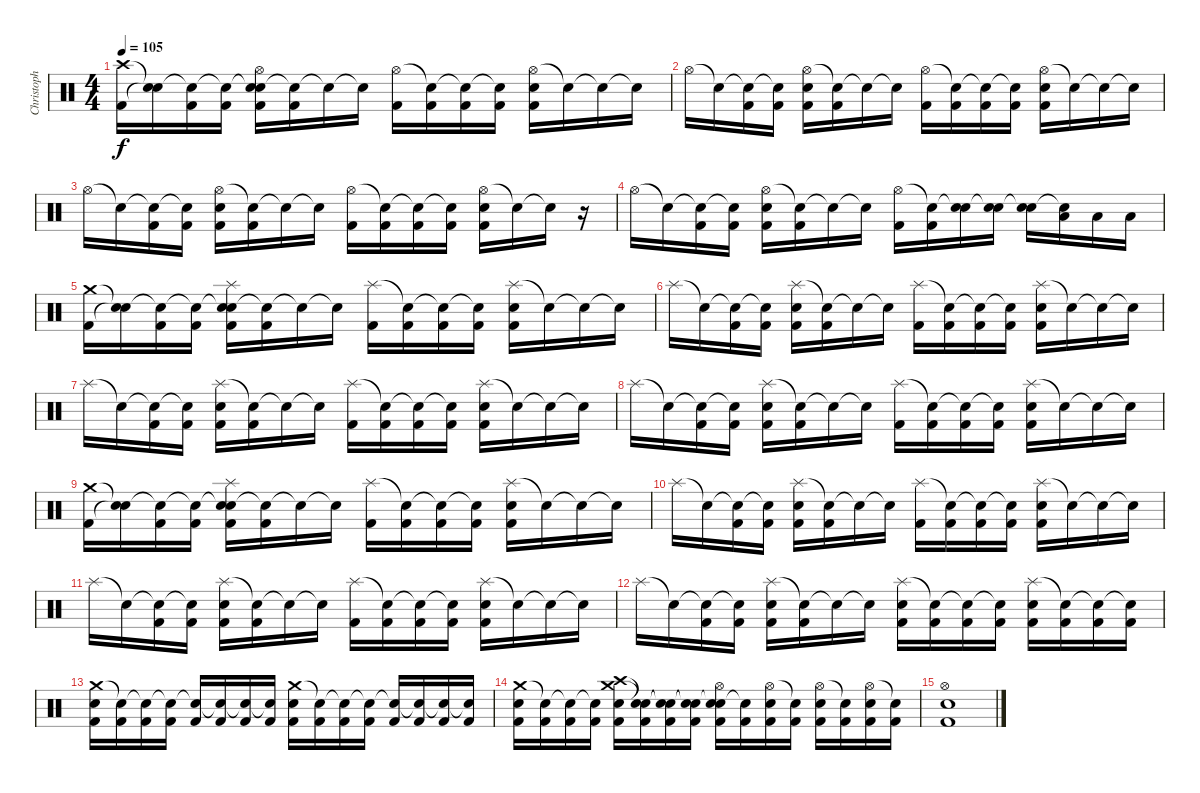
\track ("Christoph" "Christoph") {instrument percussion}
\staff {score}
\articulation defaults
\ts (4 4)
\tempo 105
\clef neutral
\ks c
("Crash high (hit)" "Kick (hit) 2").16{dy f} ("Snare (hit)"{t} "Snare (hit)"{t}).16 ("Snare (hit)"{t} "Kick (hit) 2").16 ("Snare (hit)"{t} "Kick (hit) 2").16 ("Snare (hit)"{t} "Hi-Hat (open)" "Snare (hit) 2" "Kick (hit) 2").16 ("Snare (hit)"{t} "Kick (hit) 2").16 "Snare (hit)"{t}.16 "Snare (hit)"{t}.16 ("Hi-Hat (open)" "Kick (hit) 2").16 ("Snare (hit)"{t} "Kick (hit) 2").16 ("Snare (hit)"{t} "Kick (hit) 2").16 ("Snare (hit)"{t} "Kick (hit) 2").16 ("Hi-Hat (open)" "Snare (hit) 2" "Kick (hit) 2").16 "Snare (hit)"{t}.16 "Snare (hit)"{t}.16 "Snare (hit)"{t}.16 |
"Hi-Hat (open)".16 "Snare (hit)"{t}.16 ("Snare (hit)"{t} "Kick (hit) 2").16 ("Snare (hit)"{t} "Kick (hit) 2").16 ("Hi-Hat (open)" "Snare (hit) 2" "Kick (hit) 2").16 ("Snare (hit)"{t} "Kick (hit) 2").16 "Snare (hit)"{t}.16 "Snare (hit)"{t}.16 ("Hi-Hat (open)" "Kick (hit) 2").16 ("Snare (hit)"{t} "Kick (hit) 2").16 ("Snare (hit)"{t} "Kick (hit) 2").16 ("Snare (hit)"{t} "Kick (hit) 2").16 ("Hi-Hat (open)" "Snare (hit) 2" "Kick (hit) 2").16 "Snare (hit)"{t}.16 "Snare (hit)"{t}.16 "Snare (hit)"{t}.16 |
"Hi-Hat (open)".16 "Snare (hit)"{t}.16 ("Snare (hit)"{t} "Kick (hit) 2").16 ("Snare (hit)"{t} "Kick (hit) 2").16 ("Hi-Hat (open)" "Snare (hit) 2" "Kick (hit) 2").16 ("Snare (hit)"{t} "Kick (hit) 2").16 "Snare (hit)"{t}.16 "Snare (hit)"{t}.16 ("Hi-Hat (open)" "Kick (hit) 2").16 ("Snare (hit)"{t} "Kick (hit) 2").16 ("Snare (hit)"{t} "Kick (hit) 2").16 ("Snare (hit)"{t} "Kick (hit) 2").16 ("Hi-Hat (open)" "Snare (hit) 2" "Kick (hit) 2").16 "Snare (hit)"{t}.16 "Snare (hit)"{t}.16 r.16 |
"Hi-Hat (open)".16 "Snare (hit)"{t}.16 ("Snare (hit)"{t} "Kick (hit) 2").16 ("Snare (hit)"{t} "Kick (hit) 2").16 ("Hi-Hat (open)" "Snare (hit) 2" "Kick (hit) 2").16 ("Snare (hit)"{t} "Kick (hit) 2").16 "Snare (hit)"{t}.16 "Snare (hit)"{t}.16 ("Hi-Hat (open)" "Kick (hit) 2").16 ("Snare (hit)"{t} "Kick (hit) 2").16 ("Snare (hit)"{t} "Snare (hit) 2").16 ("Snare (hit)"{t} "Snare (hit) 2").16 ("Snare (hit)"{t} "Snare (hit) 2").16 ("Snare (hit)"{t} "Low Tom (hit)").16 "Low Tom (hit)".16 "Low Floor Tom (hit)".16 |
("Crash medium (hit)" "Kick (hit) 2").16 ("Snare (hit)"{t} "Snare (hit)"{t}).16 ("Snare (hit)"{t} "Kick (hit) 2").16 ("Snare (hit)"{t} "Kick (hit) 2").16 ("Snare (hit)"{t} "Splash (hit)" "Snare (hit) 2" "Kick (hit) 2").16 ("Snare (hit)"{t} "Kick (hit) 2").16 "Snare (hit)"{t}.16 "Snare (hit)"{t}.16 ("Splash (hit)" "Kick (hit) 2").16 ("Snare (hit)"{t} "Kick (hit) 2").16 ("Snare (hit)"{t} "Kick (hit) 2").16 ("Snare (hit)"{t} "Kick (hit) 2").16 ("Splash (hit)" "Snare (hit) 2" "Kick (hit) 2").16 "Snare (hit)"{t}.16 "Snare (hit)"{t}.16 "Snare (hit)"{t}.16 |
"Splash (hit)".16 "Snare (hit)"{t}.16 ("Snare (hit)"{t} "Kick (hit) 2").16 ("Snare (hit)"{t} "Kick (hit) 2").16 ("Splash (hit)" "Snare (hit) 2" "Kick (hit) 2").16 ("Snare (hit)"{t} "Kick (hit) 2").16 "Snare (hit)"{t}.16 "Snare (hit)"{t}.16 ("Splash (hit)" "Kick (hit) 2").16 ("Snare (hit)"{t} "Kick (hit) 2").16 ("Snare (hit)"{t} "Kick (hit) 2").16 ("Snare (hit)"{t} "Kick (hit) 2").16 ("Splash (hit)" "Snare (hit) 2" "Kick (hit) 2").16 "Snare (hit)"{t}.16 "Snare (hit)"{t}.16 "Snare (hit)"{t}.16 |
"Splash (hit)".16 "Snare (hit)"{t}.16 ("Snare (hit)"{t} "Kick (hit) 2").16 ("Snare (hit)"{t} "Kick (hit) 2").16 ("Splash (hit)" "Snare (hit) 2" "Kick (hit) 2").16 ("Snare (hit)"{t} "Kick (hit) 2").16 "Snare (hit)"{t}.16 "Snare (hit)"{t}.16 ("Splash (hit)" "Kick (hit) 2").16 ("Snare (hit)"{t} "Kick (hit) 2").16 ("Snare (hit)"{t} "Kick (hit) 2").16 ("Snare (hit)"{t} "Kick (hit) 2").16 ("Splash (hit)" "Snare (hit) 2" "Kick (hit) 2").16 "Snare (hit)"{t}.16 "Snare (hit)"{t}.16 "Snare (hit)"{t}.16 |
"Splash (hit)".16 "Snare (hit)"{t}.16 ("Snare (hit)"{t} "Kick (hit) 2").16 ("Snare (hit)"{t} "Kick (hit) 2").16 ("Splash (hit)" "Snare (hit) 2" "Kick (hit) 2").16 ("Snare (hit)"{t} "Kick (hit) 2").16 "Snare (hit)"{t}.16 "Snare (hit)"{t}.16 ("Splash (hit)" "Kick (hit) 2").16 ("Snare (hit)"{t} "Kick (hit) 2").16 ("Snare (hit)"{t} "Kick (hit) 2").16 ("Snare (hit)"{t} "Kick (hit) 2").16 ("Splash (hit)" "Snare (hit) 2" "Kick (hit) 2").16 "Snare (hit)"{t}.16 "Snare (hit)"{t}.16 "Snare (hit)"{t}.16 |
("Crash medium (hit)" "Kick (hit) 2").16 ("Snare (hit)"{t} "Snare (hit)"{t}).16 ("Snare (hit)"{t} "Kick (hit) 2").16 ("Snare (hit)"{t} "Kick (hit) 2").16 ("Snare (hit)"{t} "Splash (hit)" "Snare (hit) 2" "Kick (hit) 2").16 ("Snare (hit)"{t} "Kick (hit) 2").16 "Snare (hit)"{t}.16 "Snare (hit)"{t}.16 ("Splash (hit)" "Kick (hit) 2").16 ("Snare (hit)"{t} "Kick (hit) 2").16 ("Snare (hit)"{t} "Kick (hit) 2").16 ("Snare (hit)"{t} "Kick (hit) 2").16 ("Splash (hit)" "Snare (hit) 2" "Kick (hit) 2").16 "Snare (hit)"{t}.16 "Snare (hit)"{t}.16 "Snare (hit)"{t}.16 |
"Splash (hit)".16 "Snare (hit)"{t}.16 ("Snare (hit)"{t} "Kick (hit) 2").16 ("Snare (hit)"{t} "Kick (hit) 2").16 ("Splash (hit)" "Snare (hit) 2" "Kick (hit) 2").16 ("Snare (hit)"{t} "Kick (hit) 2").16 "Snare (hit)"{t}.16 "Snare (hit)"{t}.16 ("Splash (hit)" "Kick (hit) 2").16 ("Snare (hit)"{t} "Kick (hit) 2").16 ("Snare (hit)"{t} "Kick (hit) 2").16 ("Snare (hit)"{t} "Kick (hit) 2").16 ("Splash (hit)" "Snare (hit) 2" "Kick (hit) 2").16 "Snare (hit)"{t}.16 "Snare (hit)"{t}.16 "Snare (hit)"{t}.16 |
"Splash (hit)".16 "Snare (hit)"{t}.16 ("Snare (hit)"{t} "Kick (hit) 2").16 ("Snare (hit)"{t} "Kick (hit) 2").16 ("Splash (hit)" "Snare (hit) 2" "Kick (hit) 2").16 ("Snare (hit)"{t} "Kick (hit) 2").16 "Snare (hit)"{t}.16 "Snare (hit)"{t}.16 ("Splash (hit)" "Kick (hit) 2").16 ("Snare (hit)"{t} "Kick (hit) 2").16 ("Snare (hit)"{t} "Kick (hit) 2").16 ("Snare (hit)"{t} "Kick (hit) 2").16 ("Splash (hit)" "Snare (hit) 2" "Kick (hit) 2").16 "Snare (hit)"{t}.16 "Snare (hit)"{t}.16 "Snare (hit)"{t}.16 |
"Splash (hit)".16 "Snare (hit)"{t}.16 ("Snare (hit)"{t} "Kick (hit) 2").16 ("Snare (hit)"{t} "Kick (hit) 2").16 ("Splash (hit)" "Snare (hit) 2" "Kick (hit) 2").16 ("Snare (hit)"{t} "Kick (hit) 2").16 "Snare (hit)"{t}.16 "Snare (hit)"{t}.16 ("Splash (hit)" "Snare (hit) 2" "Kick (hit) 2").16 ("Snare (hit)"{t} "Kick (hit) 2").16 ("Snare (hit)"{t} "Kick (hit) 2").16 ("Snare (hit)"{t} "Kick (hit) 2").16 ("Splash (hit)" "Snare (hit) 2" "Kick (hit) 2").16 ("Snare (hit)"{t} "Kick (hit) 2").16 ("Snare (hit)"{t} "Kick (hit) 2").16 ("Snare (hit)"{t} "Kick (hit) 2").16 |
("Crash medium (hit)" "Snare (hit) 2" "Kick (hit) 2").16 ("Snare (hit)"{t} "Kick (hit) 2").16 ("Snare (hit)"{t} "Kick (hit) 2").16 ("Snare (hit)"{t} "Kick (hit) 2").16 ("Snare (hit)"{t} "Kick (hit) 2").16 ("Snare (hit)"{t} "Kick (hit) 2").16 ("Snare (hit)"{t} "Kick (hit) 2").16 ("Snare (hit)"{t} "Kick (hit) 2").16 ("Crash medium (hit)" "Snare (hit) 2" "Kick (hit) 2").16 ("Snare (hit)"{t} "Kick (hit) 2").16 ("Snare (hit)"{t} "Kick (hit) 2").16 ("Snare (hit)"{t} "Kick (hit) 2").16 ("Snare (hit)"{t} "Kick (hit) 2").16 ("Snare (hit)"{t} "Kick (hit) 2").16 ("Snare (hit)"{t} "Kick (hit) 2").16 ("Snare (hit)"{t} "Kick (hit) 2").16 |
("Crash medium (hit)" "Snare (hit) 2" "Kick (hit) 2").16 ("Snare (hit)"{t} "Kick (hit) 2").16 ("Snare (hit)"{t} "Kick (hit) 2").16 ("Snare (hit)"{t} "Kick (hit) 2").16 ("Crash medium (hit)" "Crash high (hit)" "Snare (hit) 2" "Kick (hit) 2").16 ("Snare (hit)"{t} "Snare (hit)"{t} "Kick (hit) 2").16 ("Snare (hit)"{t} "Snare (hit)"{t} "Kick (hit) 2").16 ("Snare (hit)"{t} "Snare (hit)"{t} "Kick (hit) 2").16 ("Snare (hit)"{t} "Hi-Hat (open)" "Snare (hit) 2" "Kick (hit) 2").16 ("Snare (hit)"{t} "Kick (hit) 2").16 ("Hi-Hat (open)" "Snare (hit) 2" "Kick (hit) 2").16 ("Snare (hit)"{t} "Kick (hit) 2").16 ("Hi-Hat (open)" "Snare (hit) 2" "Kick (hit) 2").16 ("Snare (hit)"{t} "Kick (hit) 2").16 ("Hi-Hat (open)" "Snare (hit) 2" "Kick (hit) 2").16 ("Snare (hit)"{t} "Kick (hit) 2").16 |
("Hi-Hat (open)" "Snare (hit) 2" "Kick (hit) 2").1
